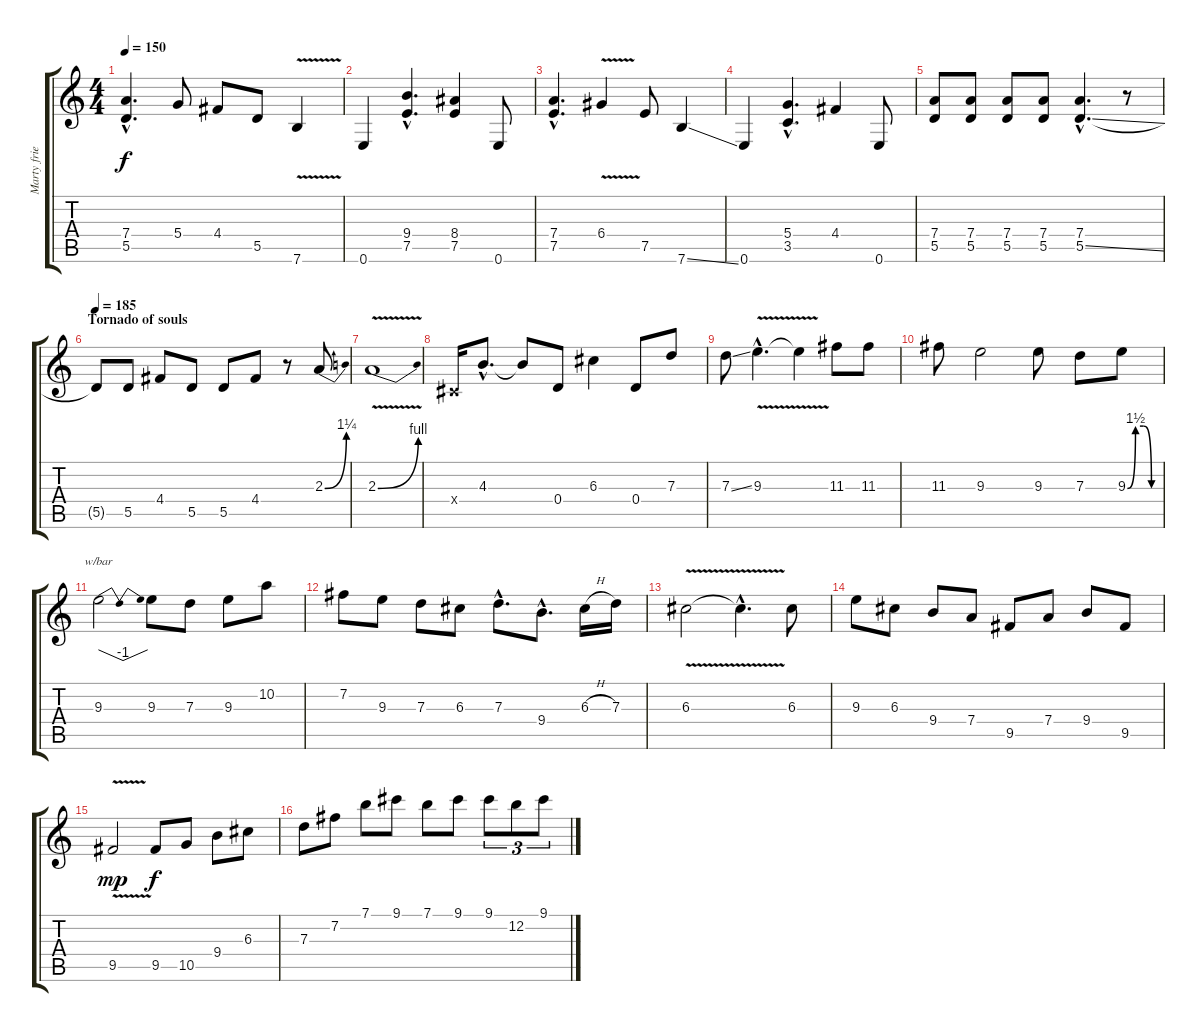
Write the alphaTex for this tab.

\track ("Marty friedman/Al pitrelli" "Marty frie") {instrument distortionguitar}
\staff {score tabs}
\tuning (E4 B3 G3 D3 A2 E2) {hide}
\ts (4 4)
\tempo 150
\clef g2
\ks c
(7.4{hac} 5.5{hac}).4{d dy f} 5.4.8 4.4.8 5.5.8 7.6{v}.4 |
0.6.4 (9.4{hac} 7.5{hac}).4{d} (8.4 7.5).4 0.6.8 |
(7.4{hac} 7.5{hac}).4{d} 6.4{v}.4 7.5.8 7.6{ss}.4 |
0.6.4 (5.4{hac} 3.5{hac}).4{d} 4.4.4 0.6.8 |
(7.4 5.5).8 (7.4 5.5).8 (7.4 5.5).8 (7.4 5.5).8 (7.4{hac} 5.5{ss hac}).4{d} r.8 |
\section ("" "Tornado of souls")
\tempo 185
5.5{t}.8 5.5.8 4.4.8 5.5.8 5.5.8 4.4.8 r.8 2.3{be (bend 0 0 60 5)}.8 |
2.3{be (bend 0 0 60 4) v}.1 |
-1.4{x}.16 4.3{hac}.8{d} 4.3{t}.8 0.4.8 6.3.4 0.4.8 7.3.8 |
7.3{ss}.8 9.3{v hac}.4{d} 9.3{t}.4 11.3.8 11.3.8 |
11.3.8 9.3.2 9.3.8 7.3.8 9.3{be (custom 0 0 15 6 30 6 45 0 60 0)}.8 |
9.3.2{tbe (dip default 0 0 30 -4 60 0)} 9.3.8 7.3.8 9.3.8 10.2.8 |
7.2.8 9.3.8 7.3.8 6.3.8 7.3{hac}.8{d} 9.4{hac}.8{d} 6.3{h}.16 7.3.16 |
6.3{v}.2 6.3{hac t}.4{d} 6.3.8 |
9.3.8 6.3.8 9.4.8 7.4.8 9.5.8 7.4.8 9.4.8 9.5.8 |
9.5{v}.2{dy mp} 9.5.8{dy f} 10.5.8 9.4.8 6.3.8 |
7.3.8 7.2.8 7.1.8 9.1.8 7.1.8 9.1.8 9.1.8{tu (3 2)} 12.2.8{tu (3 2)} 9.1.8{tu (3 2)}
